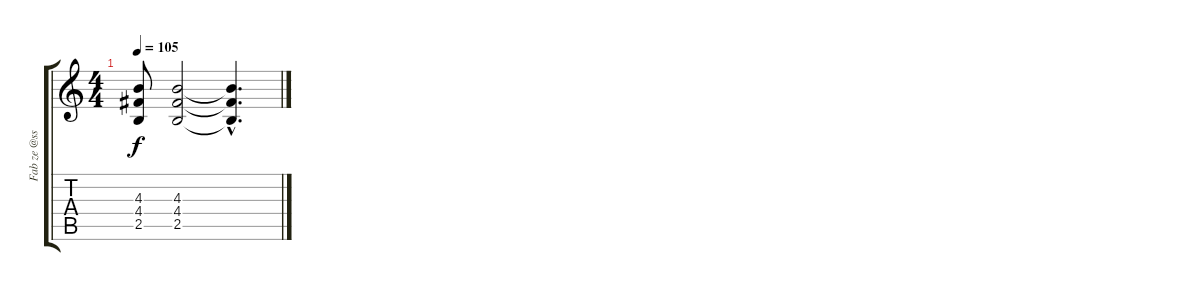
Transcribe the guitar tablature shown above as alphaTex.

\track ("Fab ze @ss" "Fab ze @ss") {instrument overdrivenguitar}
\staff {score tabs}
\tuning (E4 B3 G3 D3 A2 E2) {hide}
\ts (4 4)
\tempo 105
\clef g2
\ks c
(4.3 4.4 2.5).8{dy f} (4.3 4.4 2.5).2 (4.3{hac t} 4.4{hac t} 2.5{hac t}).4{d}
